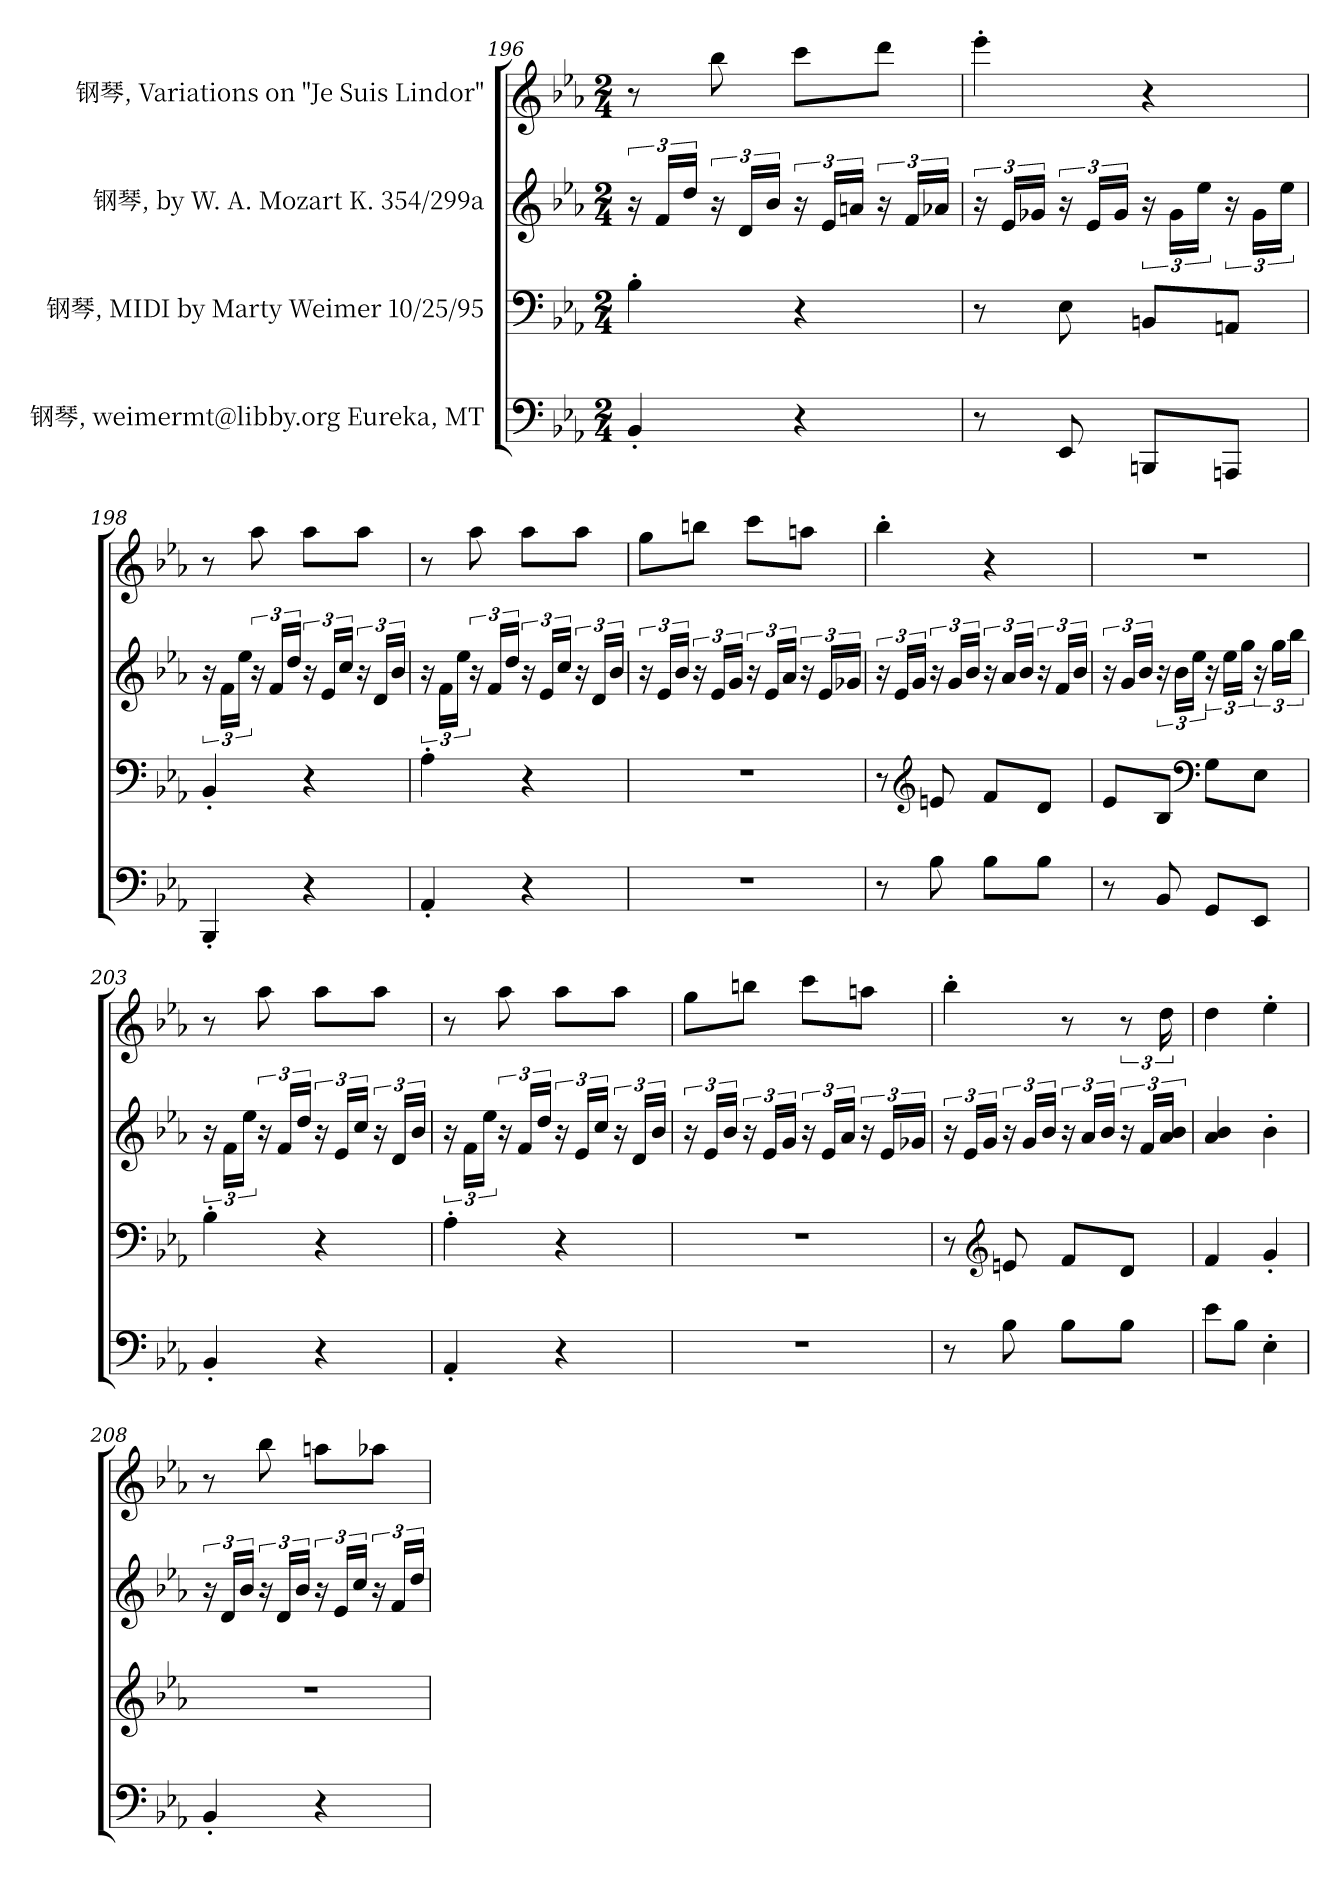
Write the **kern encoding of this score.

**kern	**kern	**kern	**kern
*part4	*part3	*part2	*part1
*staff4	*staff3	*staff2	*staff1
*I"钢琴, weimermt@libby.org  Eureka, MT	*I"钢琴, MIDI by Marty Weimer 10/25/95	*I"钢琴, by W. A. Mozart  K. 354/299a	*I"钢琴, Variations on &quot;Je Suis Lindor&quot;
!!LO:LB:g=z
*clefF4	*clefF4	*clefG2	*clefG2
*k[b-e-a-]	*k[b-e-a-]	*k[b-e-a-]	*k[b-e-a-]
*M2/4	*M2/4	*M2/4	*M2/4
=196	=196	=196	=196
4BB-'/	4B-'\	24r	8r
.	.	24f/LL	.
.	.	24dd/JJ	.
.	.	24r	8bb-\
.	.	24d/LL	.
.	.	24b-/JJ	.
4r	4r	24r	8ccc\L
.	.	24e-/LL	.
.	.	24an/JJ	.
.	.	24r	8ddd\J
.	.	24f/LL	.
.	.	24a-X/JJ	.
=197	=197	=197	=197
8r	8r	24r	4eee-'\
.	.	24e-/LL	.
.	.	24g-X/JJ	.
8EE-/	8E-\	24r	.
.	.	24e-/LL	.
.	.	24g-/JJ	.
8BBBn/L	8BBn/L	24r	4r
.	.	24g-\LL	.
.	.	24ee-\JJ	.
8AAAn/J	8AAn/J	24r	.
.	.	24g-\LL	.
.	.	24ee-\JJ	.
=198	=198	=198	=198
4BBB-'/	4BB-'/	24r	8r
.	.	24f\LL	.
.	.	24ee-\JJ	.
.	.	24r	8aa-\
.	.	24f/LL	.
.	.	24dd/JJ	.
4r	4r	24r	8aa-\L
.	.	24e-/LL	.
.	.	24cc/JJ	.
.	.	24r	8aa-\J
.	.	24d/LL	.
.	.	24b-/JJ	.
!!LO:PB:g=z
=199	=199	=199	=199
4AA-'/	4A-'\	24r	8r
.	.	24f\LL	.
.	.	24ee-\JJ	.
.	.	24r	8aa-\
.	.	24f/LL	.
.	.	24dd/JJ	.
4r	4r	24r	8aa-\L
.	.	24e-/LL	.
.	.	24cc/JJ	.
.	.	24r	8aa-\J
.	.	24d/LL	.
.	.	24b-/JJ	.
=200	=200	=200	=200
2r	2r	24r	8gg\L
.	.	24e-/LL	.
.	.	24b-/JJ	.
.	.	24r	8bbn\J
.	.	24e-/LL	.
.	.	24g/JJ	.
.	.	24r	8ccc\L
.	.	24e-/LL	.
.	.	24a-/JJ	.
.	.	24r	8aan\J
.	.	24e-/LL	.
.	.	24g-X/JJ	.
=201	=201	=201	=201
8r	8r	24r	4bb-'\
.	.	24e-/LL	.
.	.	24g/JJ	.
*	*clefG2	*	*
8B-\	8en/	24r	.
.	.	24g/LL	.
.	.	24b-/JJ	.
8B-\L	8f/L	24r	4r
.	.	24a-/LL	.
.	.	24b-/JJ	.
8B-\J	8d/J	24r	.
.	.	24f/LL	.
.	.	24b-/JJ	.
!!LO:LB:g=z
=202	=202	=202	=202
8r	8e-/L	24r	2r
.	.	24g/LL	.
.	.	24b-/JJ	.
8BB-/	8B-/J	24r	.
.	.	24b-\LL	.
.	.	24ee-\JJ	.
*	*clefF4	*	*
8GG/L	8G\L	24r	.
.	.	24ee-\LL	.
.	.	24gg\JJ	.
8EE-/J	8E-\J	24r	.
.	.	24gg\LL	.
.	.	24bb-\JJ	.
=203	=203	=203	=203
4BB-'/	4B-'\	24r	8r
.	.	24f\LL	.
.	.	24ee-\JJ	.
.	.	24r	8aa-\
.	.	24f/LL	.
.	.	24dd/JJ	.
4r	4r	24r	8aa-\L
.	.	24e-/LL	.
.	.	24cc/JJ	.
.	.	24r	8aa-\J
.	.	24d/LL	.
.	.	24b-/JJ	.
=204	=204	=204	=204
4AA-'/	4A-'\	24r	8r
.	.	24f\LL	.
.	.	24ee-\JJ	.
.	.	24r	8aa-\
.	.	24f/LL	.
.	.	24dd/JJ	.
4r	4r	24r	8aa-\L
.	.	24e-/LL	.
.	.	24cc/JJ	.
.	.	24r	8aa-\J
.	.	24d/LL	.
.	.	24b-/JJ	.
!!LO:LB:g=z
=205	=205	=205	=205
2r	2r	24r	8gg\L
.	.	24e-/LL	.
.	.	24b-/JJ	.
.	.	24r	8bbn\J
.	.	24e-/LL	.
.	.	24g/JJ	.
.	.	24r	8ccc\L
.	.	24e-/LL	.
.	.	24a-/JJ	.
.	.	24r	8aan\J
.	.	24e-/LL	.
.	.	24g-X/JJ	.
=206	=206	=206	=206
8r	8r	24r	4bb-'\
.	.	24e-/LL	.
.	.	24g/JJ	.
*	*clefG2	*	*
8B-\	8en/	24r	.
.	.	24g/LL	.
.	.	24b-/JJ	.
8B-\L	8f/L	24r	8r
.	.	24a-/LL	.
.	.	24b-/JJ	.
8B-\J	8d/J	24r	12r
.	.	24f/LL	.
.	.	24a-/ 24b-/JJ	24dd\
=207	=207	=207	=207
8e-\L	4f/	4a-/ 4b-/	4dd\
8B-\J	.	.	.
4E-'\	4g'/	4b-'\	4ee-'\
=208	=208	=208	=208
4BB-'/	2r	24r	8r
.	.	24d/LL	.
.	.	24b-/JJ	.
.	.	24r	8bb-\
.	.	24d/LL	.
.	.	24b-/JJ	.
4r	.	24r	8aan\L
.	.	24e-/LL	.
.	.	24cc/JJ	.
.	.	24r	8aa-X\J
.	.	24f/LL	.
.	.	24dd/JJ	.
=	=	=	=
*-	*-	*-	*-
